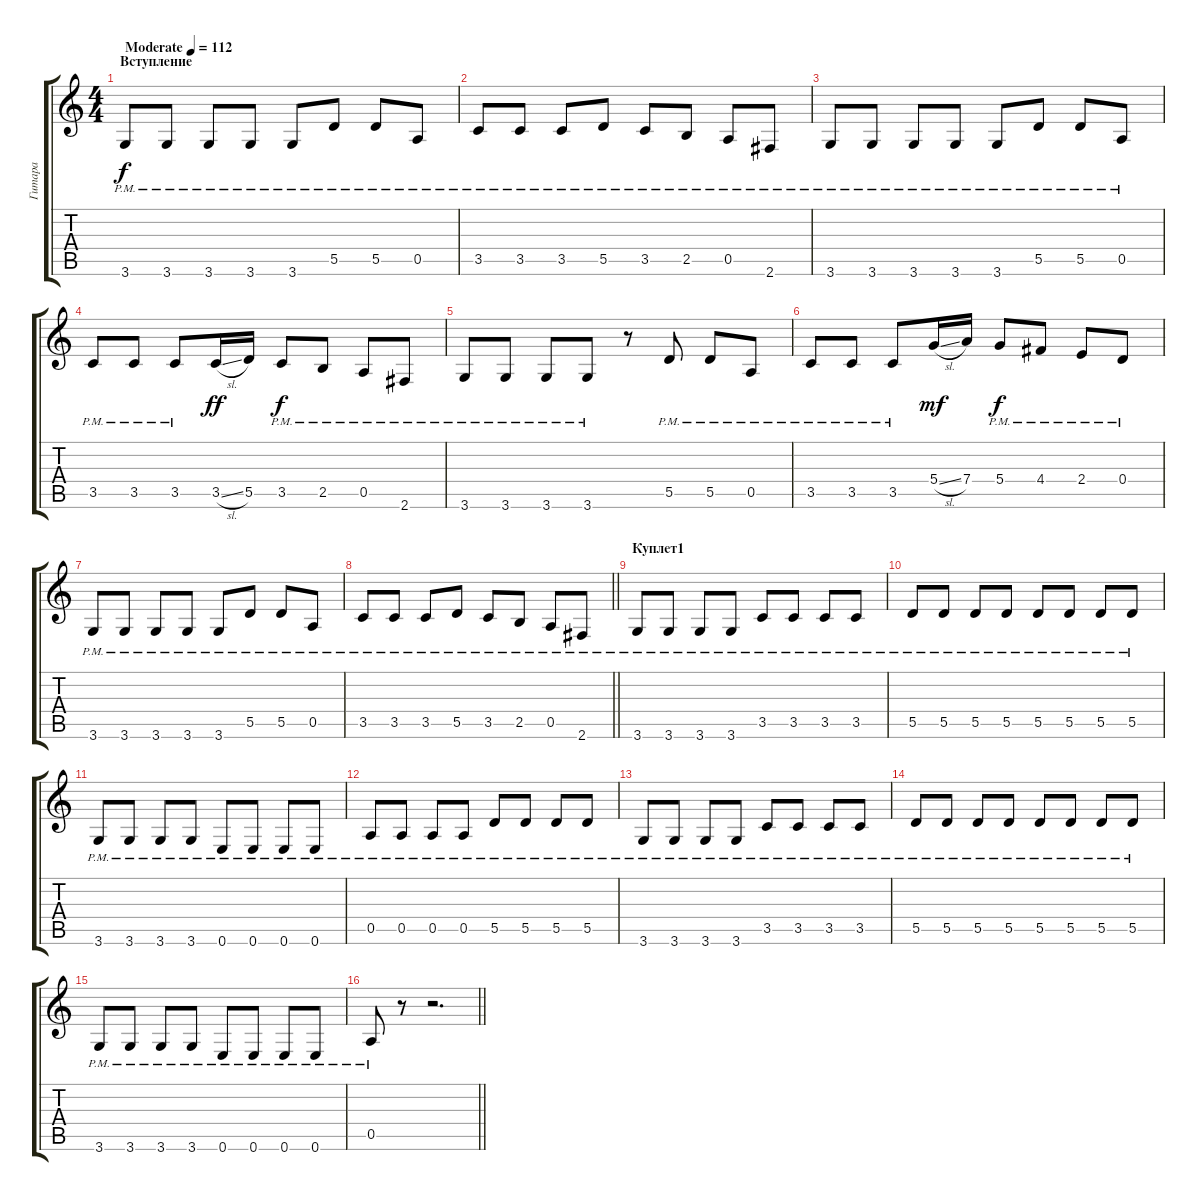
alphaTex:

\track ("Гитара" "Гитара") {instrument distortionguitar}
\staff {score tabs}
\tuning (E4 B3 G3 D3 A2 E2) {hide}
\ts (4 4)
\section ("" "Вступление")
\tempo (112 "Moderate")
\clef g2
\ks c
3.6{pm}.8{dy f instrument distortionguitar} 3.6{pm}.8 3.6{pm}.8 3.6{pm}.8 3.6{pm}.8 5.5{pm}.8 5.5{pm}.8 0.5{pm}.8 |
3.5{pm}.8 3.5{pm}.8 3.5{pm}.8 5.5{pm}.8 3.5{pm}.8 2.5{pm}.8 0.5{pm}.8 2.6{pm}.8 |
3.6{pm}.8 3.6{pm}.8 3.6{pm}.8 3.6{pm}.8 3.6{pm}.8 5.5{pm}.8 5.5{pm}.8 0.5{pm}.8 |
3.5{pm}.8 3.5{pm}.8 3.5{pm}.8 3.5{sl}.16{dy ff} 5.5.16 3.5{pm}.8{dy f} 2.5{pm}.8 0.5{pm}.8 2.6{pm}.8 |
3.6{pm}.8 3.6{pm}.8 3.6{pm}.8 3.6{pm}.8 r.8 5.5{pm}.8 5.5{pm}.8 0.5{pm}.8 |
3.5{pm}.8 3.5{pm}.8 3.5{pm}.8 5.4{sl}.16{dy mf} 7.4.16 5.4{pm}.8{dy f} 4.4{pm}.8 2.4{pm}.8 0.4{pm}.8 |
3.6{pm}.8 3.6{pm}.8 3.6{pm}.8 3.6{pm}.8 3.6{pm}.8 5.5{pm}.8 5.5{pm}.8 0.5{pm}.8 |
\barLineRight lightlight
3.5{pm}.8 3.5{pm}.8 3.5{pm}.8 5.5{pm}.8 3.5{pm}.8 2.5{pm}.8 0.5{pm}.8 2.6{pm}.8 |
\section ("" "Куплет1")
3.6{pm}.8 3.6{pm}.8 3.6{pm}.8 3.6{pm}.8 3.5{pm}.8 3.5{pm}.8 3.5{pm}.8 3.5{pm}.8 |
5.5{pm}.8 5.5{pm}.8 5.5{pm}.8 5.5{pm}.8 5.5{pm}.8 5.5{pm}.8 5.5{pm}.8 5.5{pm}.8 |
3.6{pm}.8 3.6{pm}.8 3.6{pm}.8 3.6{pm}.8 0.6{pm}.8 0.6{pm}.8 0.6{pm}.8 0.6{pm}.8 |
0.5{pm}.8 0.5{pm}.8 0.5{pm}.8 0.5{pm}.8 5.5{pm}.8 5.5{pm}.8 5.5{pm}.8 5.5{pm}.8 |
3.6{pm}.8 3.6{pm}.8 3.6{pm}.8 3.6{pm}.8 3.5{pm}.8 3.5{pm}.8 3.5{pm}.8 3.5{pm}.8 |
5.5{pm}.8 5.5{pm}.8 5.5{pm}.8 5.5{pm}.8 5.5{pm}.8 5.5{pm}.8 5.5{pm}.8 5.5{pm}.8 |
3.6{pm}.8 3.6{pm}.8 3.6{pm}.8 3.6{pm}.8 0.6{pm}.8 0.6{pm}.8 0.6{pm}.8 0.6{pm}.8 |
\barLineRight lightlight
0.5{pm}.8 r.8 r.2{d}
